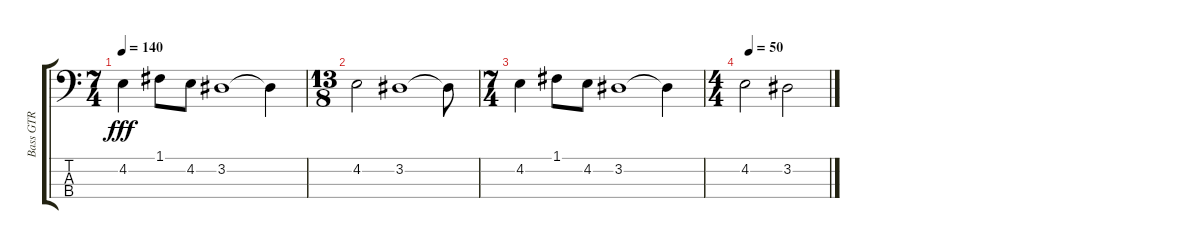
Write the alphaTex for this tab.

\track ("Bass GTR" "Bass GTR") {instrument electricbassfinger}
\staff {score tabs}
\tuning (F2 C2 G1 D1) {hide}
\ts (7 4)
\tempo 140
\clef f4
\ks aminor
4.2.4{dy fff} 1.1.8 4.2.8 3.2.1 3.2{t}.4 |
\ts (13 8)
4.2.2 3.2.1 3.2{t}.8 |
\ts (7 4)
4.2.4 1.1.8 4.2.8 3.2.1 3.2{t}.4 |
\ts (4 4)
\tempo (50 0.0625)
4.2.2 3.2.2
